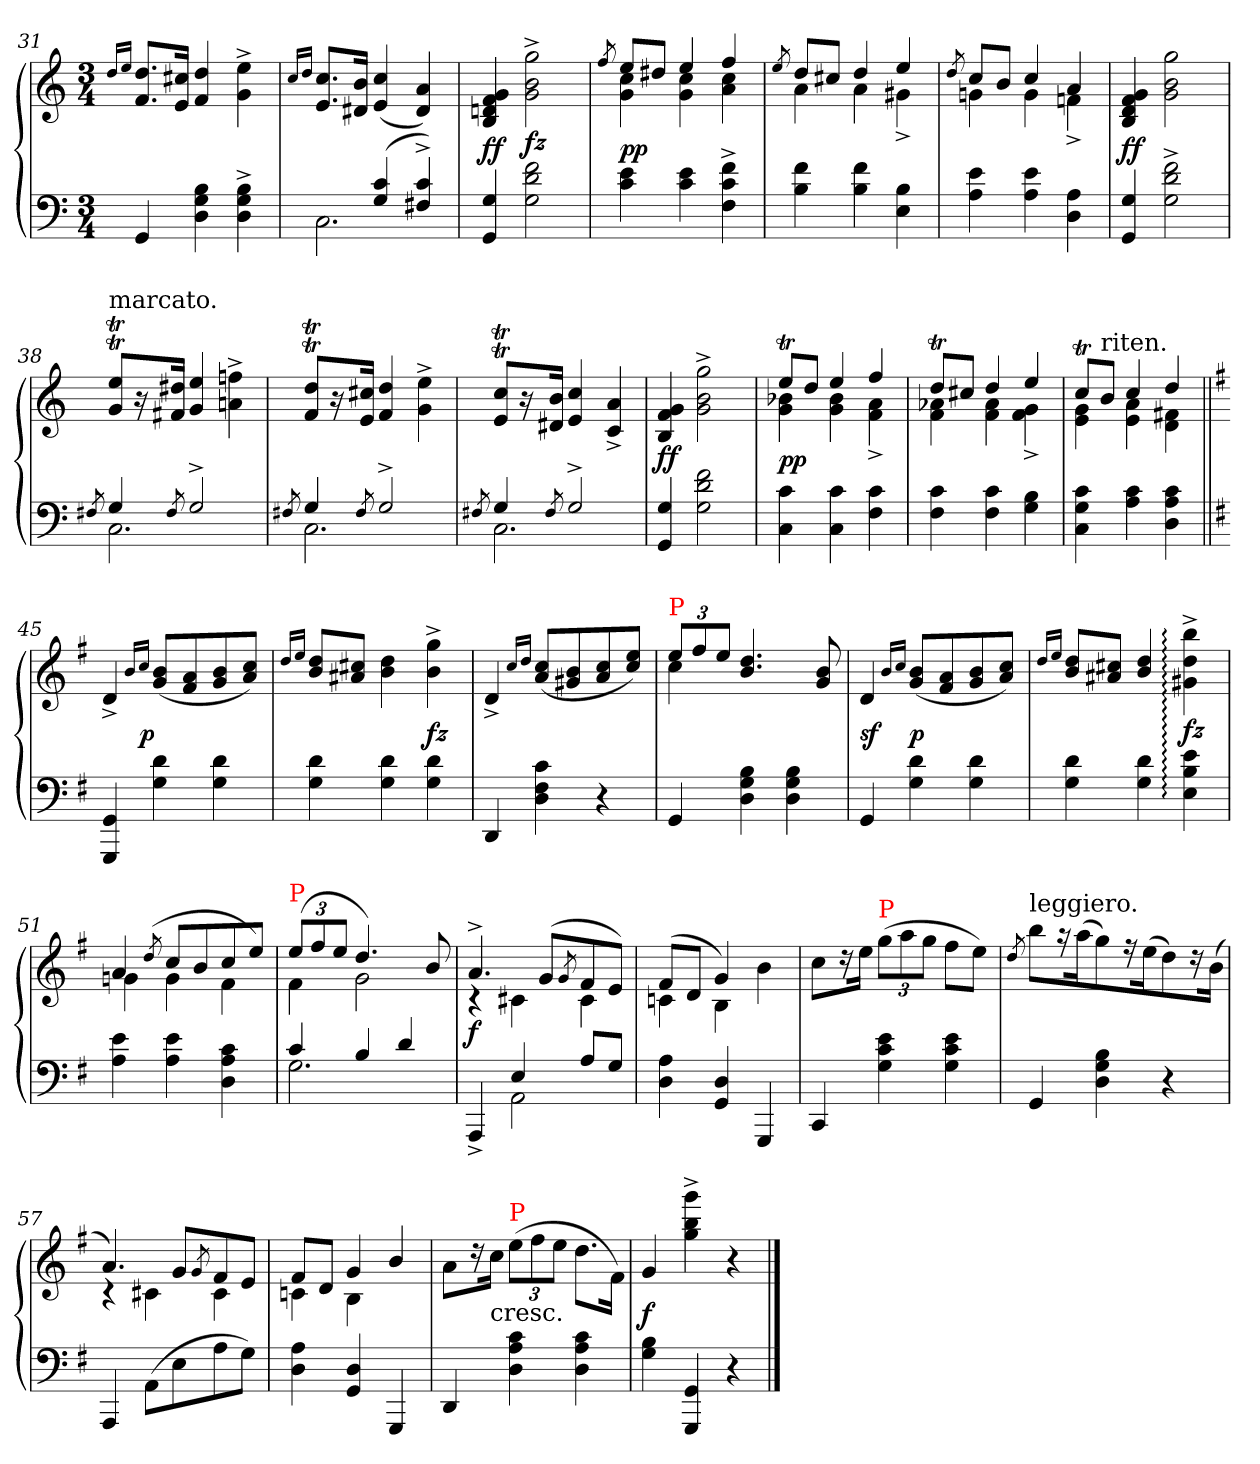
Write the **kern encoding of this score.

**kern	**kern	**dynam
*part1	*part1	*part1
*staff2	*staff1	*staff1/2
*clefF4	*clefG2	*
*k[]	*k[]	*
*M3/4	*M3/4	*
=31	=31	=31
.	16qqdd/LL	.
.	16qqee/JJ	.
4GG	8.dd 8.fL	.
.	16cc#X 16eJk	.
4B 4G 4D	4dd 4f	.
4B^> 4G^> 4D^>	4ee^> 4g^>	.
=32	=32	=32
.	16qqcc/LL	.
.	16qqdd/JJ	.
*^	*	*
4ryy	2.C	8.cc 8.eL	.
.	.	16b 16d#XJk	.
(<4c 4G	.	(4cc 4e	.
4c^> 4F#X^>)	.	4a 4d#)	.
*v	*v	*	*
=33	=33	=33
4G 4GG	4g 4f 4dn 4B	ff
2f 2d 2G	2gg^> 2b^> 2g^>	fz
=34	=34	=34
.	8qff/	.
*	*^	*
4e 4c	8eeL	4cc 4g	pp
.	8dd#XJ	.	.
4e 4c	4ee	4cc 4g	.
4f^> 4c^> 4F^>	4ff	4cc 4a	.
=35	=35	=35	=35
.	8qee/	.	.
4f 4B	8ddL	4a	.
.	8cc#XJ	.	.
4f 4B	4dd	4a	.
4B 4E	4ee	4g#X^<	.
=36	=36	=36	=36
.	8qdd/	.	.
4e 4A	8ccL	4gn	.
.	8bJ	.	.
4e 4A	4cc	4g	.
4A 4D	4a	4fn^<	.
*	*v	*v	*
=37	=37	=37
4G 4GG	4g 4f 4d 4B	ff
2f^> 2d^> 2G^>	2gg 2b 2g	.
=38	=38	=38
8qF#X/	.	.
*^	*	*
!	!	!LO:TX:a:t=marcato.	!
4G	2.C	8eet/ 8gt/L	.
.	.	16r	.
.	.	16dd#X/ 16f#X/Jk	.
8qF#/	.	.	.
2G^>	.	4ee/ 4g/	.
.	.	4ffn^> 4a^>	.
=39	=39	=39	=39
8qF#X/	.	.	.
4G	2.C	8ddT 8fTL	.
.	.	16r	.
.	.	16cc#X 16eJk	.
8qF#/	.	.	.
2G^>	.	4dd 4f	.
.	.	4ee^> 4g^>	.
=40	=40	=40	=40
8qF#X/	.	.	.
4G	2.C	8ccT< 8eT<L	.
.	.	16r	.
.	.	16b 16d#XJk	.
8qF#/	.	.	.
2G^>	.	4cc 4e	.
.	.	4a^< 4c^<	.
*v	*v	*	*
=41	=41	=41
4G 4GG	4g 4f 4B	ff
2f 2d 2G	2gg^< 2b^< 2g^<	.
=42	=42	=42
*	*^	*
4c 4C	8eetL	4b-X 4g	pp
.	8ddJ	.	.
4c 4C	4ee	4b- 4g	.
4c 4F	4ff	4a^< 4f^<	.
=43	=43	=43	=43
4c 4F	8ddTL	4a-X 4f	.
.	8cc#XJ	.	.
4c 4F	4dd	4a- 4f	.
4B 4G	4ee	4g^< 4f^<	.
=44	=44	=44	=44
4c 4G 4C	8ccTL	4g 4e	.
!	!LO:TX:a:t=riten.	!	!
.	8bJ	.	.
4c 4A	4cc	4a 4e	.
4c 4A 4D	4dd	4f#X 4d	.
!	!	!LO:TX:a:t=a tempo.	!
*	*v	*v	*
=45||	=45||	=45||
*k[f#]	*k[f#]	*
4GG 4GGG	4d^<	.
.	16qqb/LL	.
.	16qqcc/JJ	.
!	!	!LO:DY:rj
4d 4G	(8b 8gL	p
.	8a 8f#	.
4d 4G	8b 8g	.
.	8cc 8aJ)	.
=46	=46	=46
.	16qqdd/LL	.
.	16qqee/JJ	.
4d 4G	8dd/ 8b/L	.
.	8cc#X/ 8a#X/J	.
4d 4G	4dd 4b	.
4d 4G	4gg^> 4b^>	fz
=47	=47	=47
4DD	4d^<	.
.	16qqcc/LL	.
.	16qqdd/JJ	.
4c 4F# 4D	(8cc/ 8a/L	.
.	8b/ 8g#X/	.
4r	8cc/ 8a/	.
.	8ee/ 8cc/J)	.
=48	=48	=48
*	*Xbrackettup	*
*	*^	*
!	!LO:TX:a:color=red:t=P	!	!
4GG	12eeL	4cc	.
.	12ff#	.	.
.	12eeJ	.	.
4B 4G 4D	4.dd/ 4.b/	4.ryy	.
4B 4G 4D	.	.	.
.	8b 8g	8ryy	.
*	*v	*v	*
=49	=49	=49
4GG	4d	sf
.	16qqb/LL	.
.	16qqcc/JJ	.
4d 4G	(8b 8gL	p
.	8a 8f#	.
4d 4G	8b 8g	.
.	8cc 8aJ)	.
=50	=50	=50
.	16qqdd/LL	.
.	16qqee/JJ	.
4d 4G	8dd/ 8b/L	.
.	8cc#X/ 8a#X/J	.
4d 4G	4dd/ 4b/	.
4e:: 4B:: 4E::	4bb::^> 4dd::^> 4g#X::^>	fz
=51	=51	=51
*	*^	*
4e 4A	4a	4gn	.
.	(>8qdd/	.	.
4e 4A	8ccL	4g	.
.	8b	.	.
4c 4A 4D	8cc	4f#	.
.	8eeJ)	.	.
=52	=52	=52	=52
*^	*	*	*
!	!	!LO:TX:a:color=red:t=P	!	!
4c	2.G	(12eeL	4f#	.
.	.	12ff#	.	.
.	.	12eeJ	.	.
4B	.	4.dd)	2g	.
4d	.	.	.	.
.	.	8b	.	.
=53	=53	=53	=53	=53
4AAA^>	4ryy	4.a^	4rc	f
4E	2AA	.	4c#X	.
.	.	(8gL	.	.
.	.	8qg/	.	.
8AL	.	8f#	4c#	.
8GJ	.	8eJ)	.	.
*v	*v	*	*	*
=54	=54	=54	=54
4A 4D	(8f#L	4cn	.
.	8dJ	.	.
4D 4GG	4g)	4B	.
4GGG	4ryy	4b	.
*	*v	*v	*
=55	=55	=55
4CC	8ccL	.
.	16rdd	.
.	16eeJk	.
!	!LO:TX:a:color=red:t=P	!
4e 4c 4G	(12ggL	.
.	12aa	.
.	12ggJ	.
4e 4c 4G	8ff#L	.
.	8eeJ)	.
=56	=56	=56
.	8qdd/	.
!	!LO:TX:a:t=leggiero.	!
4GG	8bbL	.
.	16raa	.
.	(16aak	.
4B 4G 4D	8gg)	.
.	16r	.
.	(16eek	.
4r	8dd)	.
.	16rdd	.
.	(16bJk	.
=57	=57	=57
*	*^	*
4AAA	4.a)	4rc	.
(8AAL	.	4c#X	.
8E	8gL	.	.
.	8qg/	.	.
8A	8f#	4c#	.
8GJ)	8eJ	.	.
=58	=58	=58	=58
4A 4D	8f#L	4cn	.
.	8dJ	.	.
4D 4GG	4g	4B	.
4GGG	4b/	4ryy	.
*	*v	*v	*
=59	=59	=59
4DD	8aL	.
.	16r	.
!	!LO:TX:c:t=cresc.	!
.	16ccJk	.
!	!LO:TX:a:color=red:t=P	!
4c 4A 4D	(12eeL	.
.	12ff#	.
.	12eeJ	.
4c 4A 4D	8.dd\L	.
.	16f#Jk)	.
=60	=60	=60
4B 4G	4g	f
4GG 4GGG	4ggg^< 4bb^< 4gg^<	.
4r	4r	.
==	==	==
*-	*-	*-
